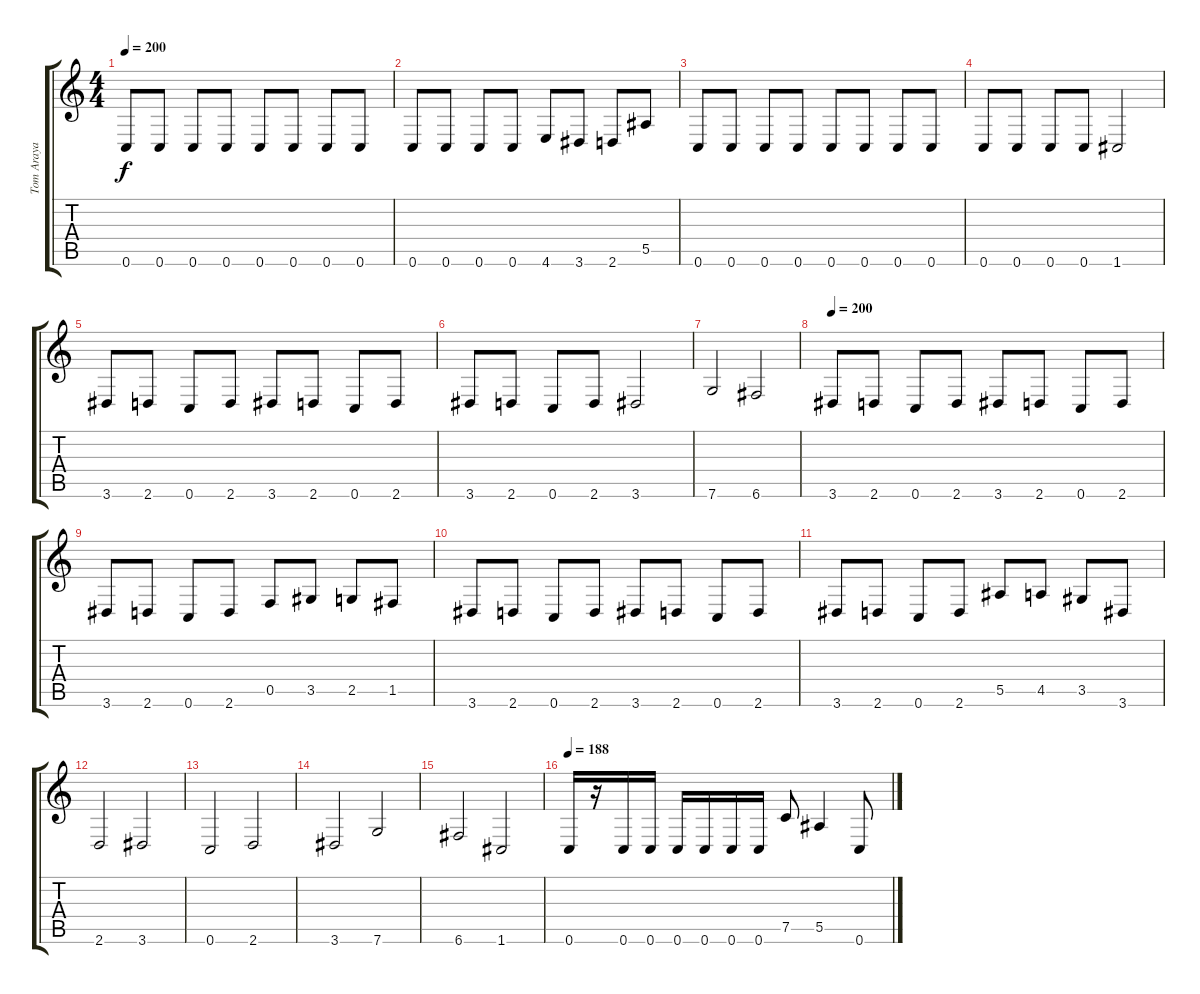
\track ("Tom Araya" "Tom Araya") {instrument electricbasspick}
\staff {score tabs}
\tuning (C4 G3 Eb3 Bb2 F2 C2) {hide}
\ts (4 4)
\tempo 200
\clef g2
\ks c
0.6.8{dy f} 0.6.8 0.6.8 0.6.8 0.6.8 0.6.8 0.6.8 0.6.8 |
0.6.8 0.6.8 0.6.8 0.6.8 4.6.8 3.6.8 2.6.8 5.5.8 |
0.6.8 0.6.8 0.6.8 0.6.8 0.6.8 0.6.8 0.6.8 0.6.8 |
0.6.8 0.6.8 0.6.8 0.6.8 1.6.2 |
3.6.8 2.6.8 0.6.8 2.6.8 3.6.8 2.6.8 0.6.8 2.6.8 |
3.6.8 2.6.8 0.6.8 2.6.8 3.6.2 |
7.6.2 6.6.2 |
\tempo 200
3.6.8 2.6.8 0.6.8 2.6.8 3.6.8 2.6.8 0.6.8 2.6.8 |
3.6.8 2.6.8 0.6.8 2.6.8 0.5.8 3.5.8 2.5.8 1.5.8 |
3.6.8 2.6.8 0.6.8 2.6.8 3.6.8 2.6.8 0.6.8 2.6.8 |
3.6.8 2.6.8 0.6.8 2.6.8 5.5.8 4.5.8 3.5.8 3.6.8 |
2.6.2 3.6.2 |
0.6.2 2.6.2 |
3.6.2 7.6.2 |
6.6.2 1.6.2 |
\tempo 188
0.6.16 r.16 0.6.16 0.6.16 0.6.16 0.6.16 0.6.16 0.6.16 7.5.8 5.5.4 0.6.8
